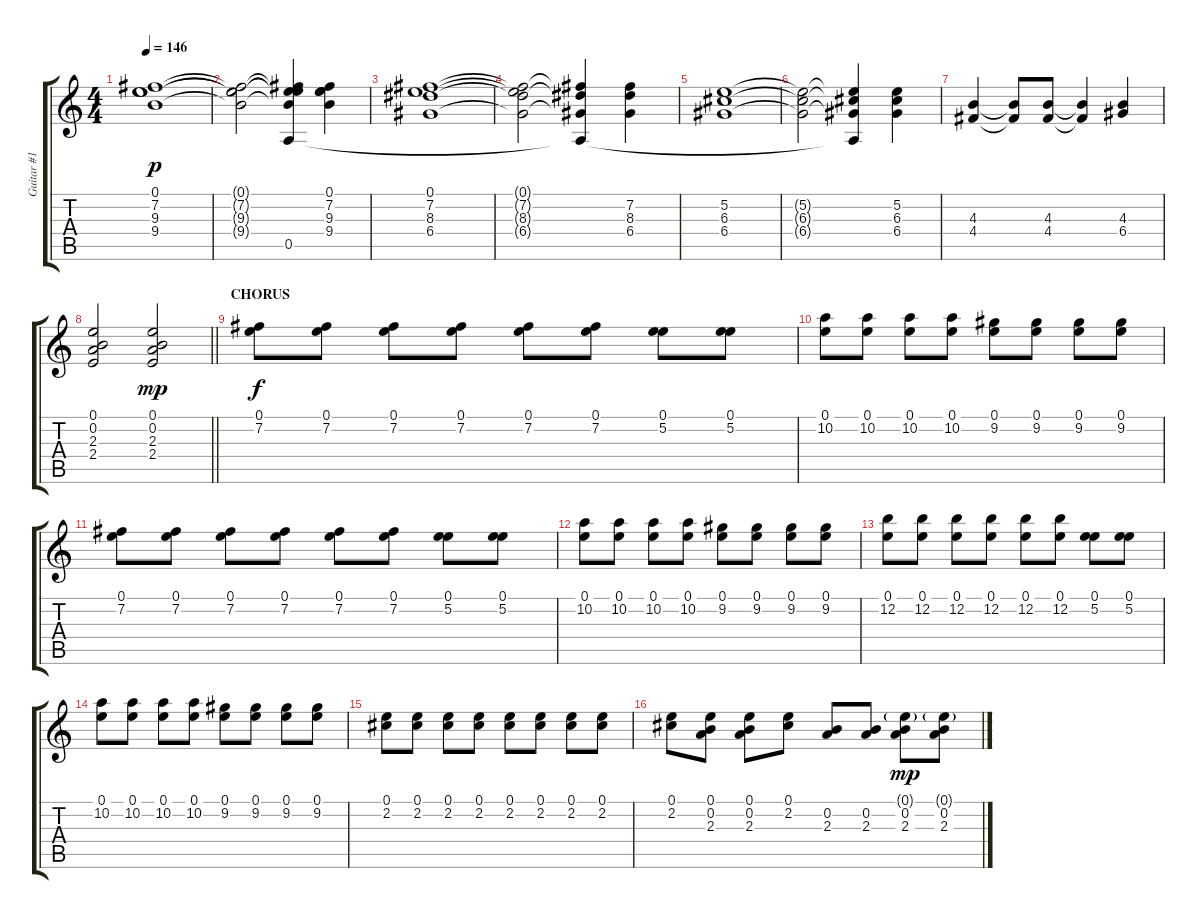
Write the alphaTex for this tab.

\track ("Guitar #1" "Guitar #1") {instrument distortionguitar}
\staff {score tabs}
\tuning (E4 B3 G3 D3 A2 E2) {hide}
\ts (4 4)
\tempo 146
\clef g2
\ks c
(0.1 7.2 9.3 9.4).1{dy p} |
(0.1{t} 7.2{t} 9.3{t} 9.4{t}).2 (0.1{t} 7.2{t} 9.3{t} 9.4{t} 0.5).4 (0.1 7.2 9.3 9.4).4 |
(0.1 7.2 8.3 6.4).1 |
(0.1{t} 7.2{t} 8.3{t} 6.4{t}).2 (7.2{t} 8.3{t} 6.4{t} 0.5{t}).4 (7.2 8.3 6.4).4 |
(5.2 6.3 6.4).1 |
(5.2{t} 6.3{t} 6.4{t}).2 (5.2{t} 6.3{t} 6.4{t} 0.5{t}).4 (5.2 6.3 6.4).4 |
(4.3 4.4).4 (4.3{t} 4.4{t}).8 (4.3 4.4).8 (4.3{t} 4.4{t}).4 (4.3 6.4).4 |
\barLineRight lightlight
(0.1 0.2 2.3 2.4).2 (0.1 0.2 2.3 2.4).2{dy mp} |
\section ("" "CHORUS")
(0.1 7.2).8{dy f} (0.1 7.2).8 (0.1 7.2).8 (0.1 7.2).8 (0.1 7.2).8 (0.1 7.2).8 (0.1 5.2).8 (0.1 5.2).8 |
(0.1 10.2).8 (0.1 10.2).8 (0.1 10.2).8 (0.1 10.2).8 (0.1 9.2).8 (0.1 9.2).8 (0.1 9.2).8 (0.1 9.2).8 |
(0.1 7.2).8 (0.1 7.2).8 (0.1 7.2).8 (0.1 7.2).8 (0.1 7.2).8 (0.1 7.2).8 (0.1 5.2).8 (0.1 5.2).8 |
(0.1 10.2).8 (0.1 10.2).8 (0.1 10.2).8 (0.1 10.2).8 (0.1 9.2).8 (0.1 9.2).8 (0.1 9.2).8 (0.1 9.2).8 |
(0.1 12.2).8 (0.1 12.2).8 (0.1 12.2).8 (0.1 12.2).8 (0.1 12.2).8 (0.1 12.2).8 (0.1 5.2).8 (0.1 5.2).8 |
(0.1 10.2).8 (0.1 10.2).8 (0.1 10.2).8 (0.1 10.2).8 (0.1 9.2).8 (0.1 9.2).8 (0.1 9.2).8 (0.1 9.2).8 |
(0.1 2.2).8 (0.1 2.2).8 (0.1 2.2).8 (0.1 2.2).8 (0.1 2.2).8 (0.1 2.2).8 (0.1 2.2).8 (0.1 2.2).8 |
(0.1 2.2).8 (0.1 0.2 2.3).8 (0.1 0.2 2.3).8 (0.1 2.2).8 (0.2 2.3).8 (0.2 2.3).8 (0.1{g} 0.2 2.3).8{dy mp} (0.1{g} 0.2 2.3).8
